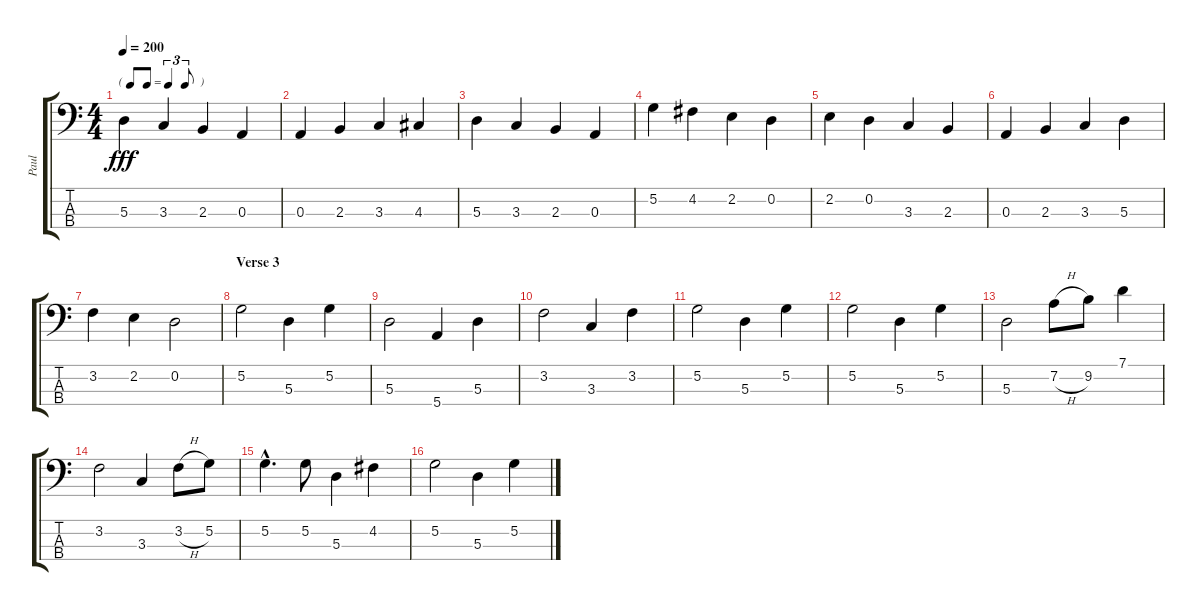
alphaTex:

\track ("Paul" "Paul") {instrument electricbasspick}
\staff {score tabs}
\tuning (G2 D2 A1 E1) {hide}
\ts (4 4)
\tf triplet8th
\tempo 200
\clef f4
\ks c
5.3.4{dy fff} 3.3.4 2.3.4 0.3.4 |
0.3.4 2.3.4 3.3.4 4.3.4 |
5.3.4 3.3.4 2.3.4 0.3.4 |
5.2.4 4.2.4 2.2.4 0.2.4 |
2.2.4 0.2.4 3.3.4 2.3.4 |
0.3.4 2.3.4 3.3.4 5.3.4 |
3.2.4 2.2.4 0.2.2 |
\section ("" "Verse 3")
5.2.2 5.3.4 5.2.4 |
5.3.2 5.4.4 5.3.4 |
3.2.2 3.3.4 3.2.4 |
5.2.2 5.3.4 5.2.4 |
5.2.2 5.3.4 5.2.4 |
5.3.2 7.2{h}.8 9.2.8 7.1.4 |
3.2.2 3.3.4 3.2{h}.8 5.2.8 |
5.2{hac}.4{d} 5.2.8 5.3.4 4.2.4 |
5.2.2 5.3.4 5.2.4
